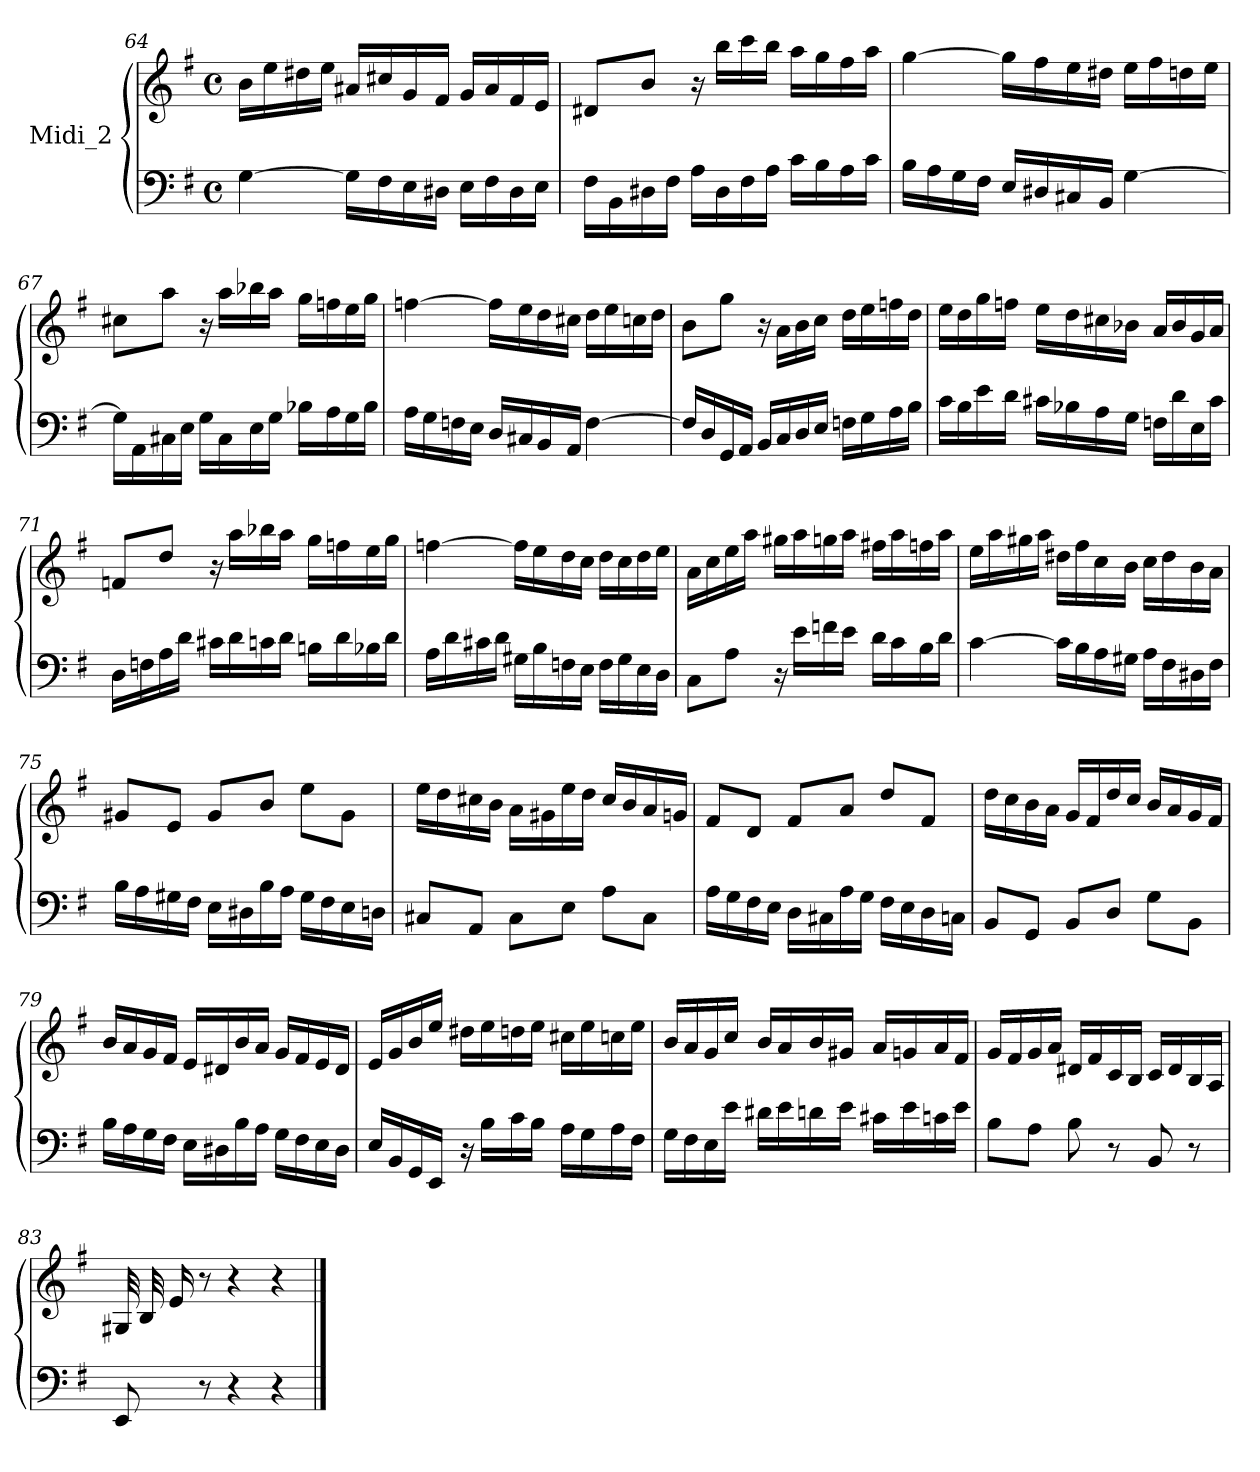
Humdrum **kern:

**kern	**kern
*part1	*part1
*staff2	*staff1
*I"Midi_2	*
*clefF4	*clefG2
*k[f#]	*k[f#]
*G:	*G:
*M4/4	*M4/4
*met(c)	*met(c)
=64	=64
[4G	16bLL
.	16ee
.	16dd#X
.	16eeJJ
16GLL]	16a#XLL
16F#	16cc#X
16E	16g
16D#XJJ	16f#JJ
16ELL	16gLL
16F#	16a#
16D#	16f#
16EJJ	16eJJ
=65	=65
16F#LL	8d#XL
16BB	.
16D#X	8bJ
16F#JJ	.
16ALL	16r
16D#	16bbLL
16F#	16ccc
16AJJ	16bbJJ
16cLL	16aaLL
16B	16gg
16A	16ff#
16cJJ	16aaJJ
!!LO:LB:g=z
=66	=66
16BLL	[4gg
16A	.
16G	.
16F#JJ	.
16ELL	16ggLL]
16D#X	16ff#
16C#X	16ee
16BBJJ	16dd#XJJ
[4G	16eeLL
.	16ff#
.	16ddn
.	16eeJJ
=67	=67
16GLL]	8cc#XL
16AA	.
16C#X	8aaJ
16EJJ	.
16GLL	16r
16C#	16aaLL
16E	16bb-X
16GJJ	16aaJJ
16B-XLL	16ggLL
16A	16ffn
16G	16ee
16B-JJ	16ggJJ
=68	=68
16ALL	[4ffn
16G	.
16Fn	.
16EJJ	.
16DLL	16ffLL]
16C#X	16ee
16BB	16dd
16AAJJ	16cc#XJJ
[4F	16ddLL
.	16ee
.	16ccn
.	16ddJJ
!!LO:LB:g=z
=69	=69
16FLL]	8bL
16D	.
16GG	8ggJ
16AAJJ	.
16BBLL	16r
16C	16aLL
16D	16b
16EJJ	16ccJJ
16FLL	16ddLL
16G	16ee
16A	16ffn
16BJJ	16ddJJ
=70	=70
16cLL	16eeLL
16B	16dd
16e	16gg
16dJJ	16ffnJJ
16c#XLL	16eeLL
16B-X	16dd
16A	16cc#X
16GJJ	16b-XJJ
16FnLL	16aLL
16d	16b-
16E	16g
16c#JJ	16aJJ
=71	=71
16DLL	8fnL
16Fn	.
16A	8ddJ
16dJJ	.
16c#XLL	16r
16d	16aaLL
16cn	16bb-X
16dJJ	16aaJJ
16BnLL	16ggLL
16d	16ffn
16B-X	16ee
16dJJ	16ggJJ
!!LO:LB:g=z
=72	=72
16ALL	[4ffn
16d	.
16c#X	.
16dJJ	.
16G#XLL	16ffLL]
16B	16ee
16Fn	16dd
16EJJ	16ccJJ
16FLL	16ddLL
16G#	16cc
16E	16dd
16DJJ	16eeJJ
=73	=73
8CL	16aLL
.	16cc
8AJ	16ee
.	16aaJJ
16r	16gg#XLL
16eLL	16aa
16fn	16ggn
16eJJ	16aaJJ
16dLL	16ff#XLL
16c	16aa
16B	16ffn
16dJJ	16aaJJ
=74	=74
[4c	16eeLL
.	16aa
.	16gg#X
.	16aaJJ
16cLL]	16dd#XLL
16B	16ff#
16A	16cc
16G#XJJ	16bJJ
16ALL	16ccLL
16F#	16dd#
16D#X	16b
16F#JJ	16aJJ
=75	=75
16BLL	8g#XL
16A	.
16G#X	8eJ
16F#JJ	.
16ELL	8g#L
16D#X	.
16B	8bJ
16AJJ	.
16G#LL	8eeL
16F#	.
16E	8g#J
16DnJJ	.
!!LO:LB:g=z
=76	=76
8C#XL	16eeLL
.	16dd
8AAJ	16cc#X
.	16bJJ
8C#L	16aLL
.	16g#X
8EJ	16ee
.	16ddJJ
8AL	16cc#LL
.	16b
8C#J	16a
.	16gnJJ
=77	=77
16ALL	8f#L
16G	.
16F#	8dJ
16EJJ	.
16DLL	8f#L
16C#X	.
16A	8aJ
16GJJ	.
16F#LL	8ddL
16E	.
16D	8f#J
16CnJJ	.
=78	=78
8BBL	16ddLL
.	16cc
8GGJ	16b
.	16aJJ
8BBL	16gLL
.	16f#
8DJ	16dd
.	16ccJJ
8GL	16bLL
.	16a
8BBJ	16g
.	16f#JJ
=79	=79
16BLL	16bLL
16A	16a
16G	16g
16F#JJ	16f#JJ
16ELL	16eLL
16D#X	16d#X
16B	16b
16AJJ	16aJJ
16GLL	16gLL
16F#	16f#
16E	16e
16D#JJ	16d#JJ
!!LO:LB:g=z
=80	=80
16ELL	16eLL
16BB	16g
16GG	16b
16EEJJ	16eeJJ
16r	16dd#XLL
16BLL	16ee
16c	16ddn
16BJJ	16eeJJ
16ALL	16cc#XLL
16G	16ee
16A	16ccn
16F#JJ	16eeJJ
=81	=81
16GLL	16bLL
16F#	16a
16E	16g
16eJJ	16ccJJ
16d#XLL	16bLL
16e	16a
16dn	16b
16eJJ	16g#XJJ
16c#XLL	16aLL
16e	16gn
16cn	16a
16eJJ	16f#JJ
=82	=82
8BL	16gLL
.	16f#
8AJ	16g
.	16aJJ
8B	16d#XLL
.	16f#
8r	16c
.	16BJJ
8BB	16cLL
.	16d#
8r	16B
.	16AJJ
=83	=83
8EE	32G#XLLL
.	32B
.	16eJJ
8r	8r
4r	4r
4r	4r
==	==
*-	*-
